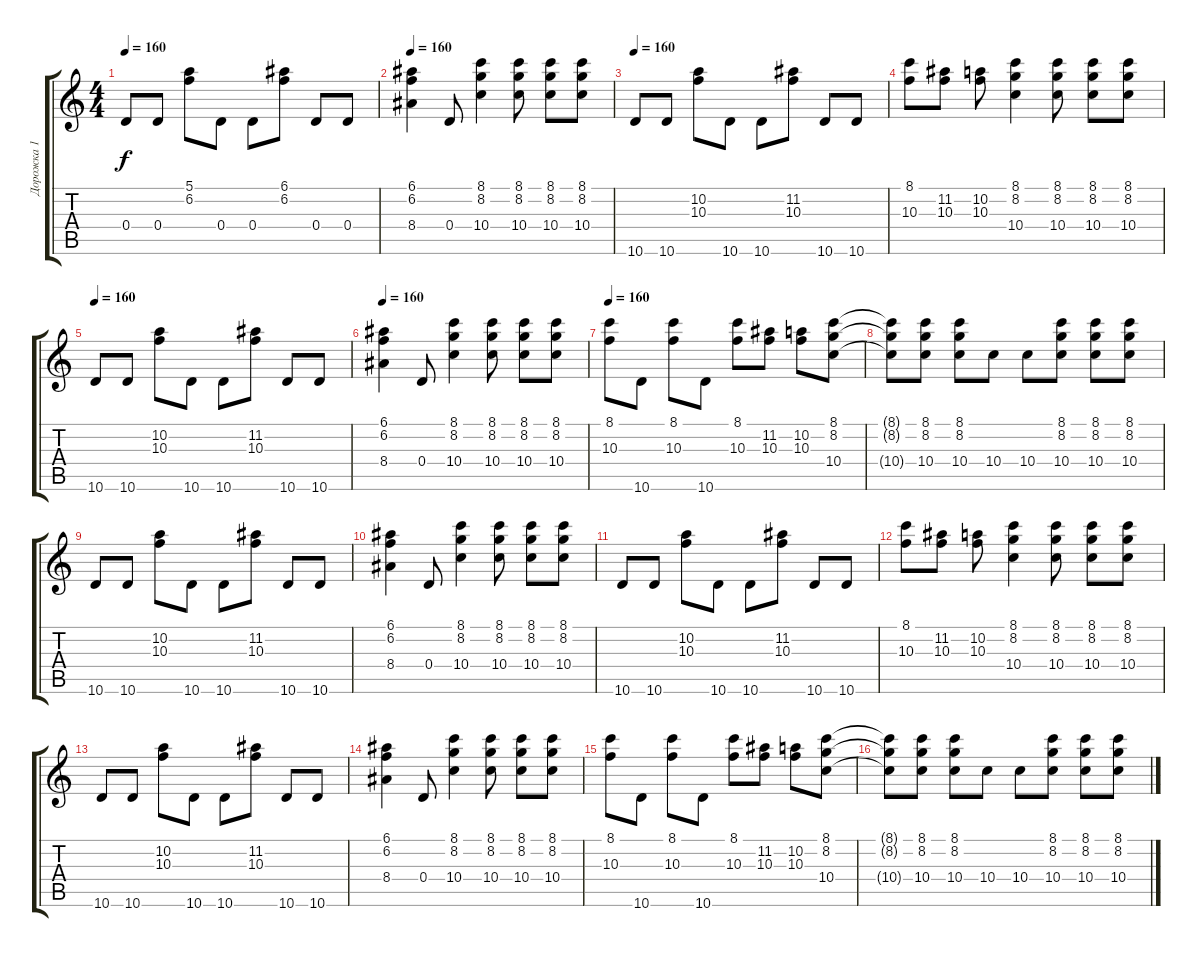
\track ("Дорожка 1" "Дорожка 1") {instrument distortionguitar}
\staff {score tabs}
\tuning (E4 B3 G3 D3 A2 E2) {hide}
\ts (4 4)
\tempo 160
\clef g2
\ks c
0.4.8{dy f instrument distortionguitar} 0.4.8 (5.1 6.2).8 0.4.8 0.4.8 (6.1 6.2).8 0.4.8 0.4.8 |
\tempo 160
(6.1 6.2 8.4).4 0.4.8 (8.1 8.2 10.4).4 (8.1 8.2 10.4).8 (8.1 8.2 10.4).8 (8.1 8.2 10.4).8 |
\tempo 160
10.6.8 10.6.8 (10.2 10.3).8 10.6.8 10.6.8 (11.2 10.3).8 10.6.8 10.6.8 |
(8.1 10.3).8 (11.2 10.3).8 (10.2 10.3).8 (8.1 8.2 10.4).4 (8.1 8.2 10.4).8 (8.1 8.2 10.4).8 (8.1 8.2 10.4).8 |
\tempo 160
10.6.8 10.6.8 (10.2 10.3).8 10.6.8 10.6.8 (11.2 10.3).8 10.6.8 10.6.8 |
\tempo 160
(6.1 6.2 8.4).4 0.4.8 (8.1 8.2 10.4).4 (8.1 8.2 10.4).8 (8.1 8.2 10.4).8 (8.1 8.2 10.4).8 |
\tempo 160
(8.1 10.3).8 10.6.8 (8.1 10.3).8 10.6.8 (8.1 10.3).8 (11.2 10.3).8 (10.2 10.3).8 (8.1 8.2 10.4).8 |
(8.1{t} 8.2{t} 10.4{t}).8 (8.1 8.2 10.4).8 (8.1 8.2 10.4).8 10.4.8 10.4.8 (8.1 8.2 10.4).8 (8.1 8.2 10.4).8 (8.1 8.2 10.4).8 |
10.6.8 10.6.8 (10.2 10.3).8 10.6.8 10.6.8 (11.2 10.3).8 10.6.8 10.6.8 |
(6.1 6.2 8.4).4 0.4.8 (8.1 8.2 10.4).4 (8.1 8.2 10.4).8 (8.1 8.2 10.4).8 (8.1 8.2 10.4).8 |
10.6.8 10.6.8 (10.2 10.3).8 10.6.8 10.6.8 (11.2 10.3).8 10.6.8 10.6.8 |
(8.1 10.3).8 (11.2 10.3).8 (10.2 10.3).8 (8.1 8.2 10.4).4 (8.1 8.2 10.4).8 (8.1 8.2 10.4).8 (8.1 8.2 10.4).8 |
10.6.8 10.6.8 (10.2 10.3).8 10.6.8 10.6.8 (11.2 10.3).8 10.6.8 10.6.8 |
(6.1 6.2 8.4).4 0.4.8 (8.1 8.2 10.4).4 (8.1 8.2 10.4).8 (8.1 8.2 10.4).8 (8.1 8.2 10.4).8 |
(8.1 10.3).8 10.6.8 (8.1 10.3).8 10.6.8 (8.1 10.3).8 (11.2 10.3).8 (10.2 10.3).8 (8.1 8.2 10.4).8 |
(8.1{t} 8.2{t} 10.4{t}).8 (8.1 8.2 10.4).8 (8.1 8.2 10.4).8 10.4.8 10.4.8 (8.1 8.2 10.4).8 (8.1 8.2 10.4).8 (8.1 8.2 10.4).8
